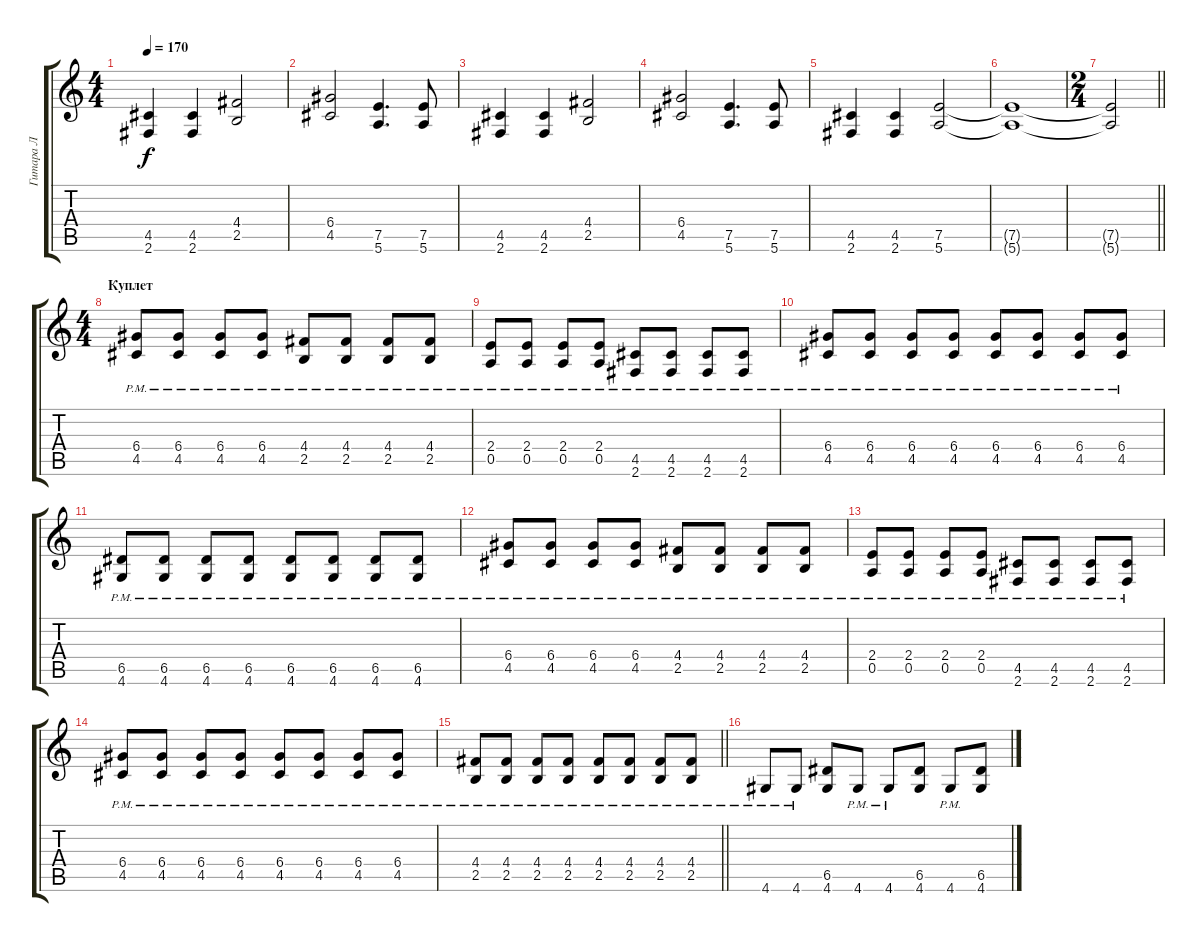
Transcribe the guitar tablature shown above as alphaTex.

\track ("Гитара Л" "Гитара Л") {instrument distortionguitar}
\staff {score tabs}
\tuning (E4 B3 G3 D3 A2 E2) {hide}
\ts (4 4)
\tempo 170
\clef g2
\ks c
(4.5 2.6).4{dy f} (4.5 2.6).4 (4.4 2.5).2 |
(6.4 4.5).2 (7.5 5.6).4{d} (7.5 5.6).8 |
(4.5 2.6).4 (4.5 2.6).4 (4.4 2.5).2 |
(6.4 4.5).2 (7.5 5.6).4{d} (7.5 5.6).8 |
(4.5 2.6).4 (4.5 2.6).4 (7.5 5.6).2 |
(7.5{t} 5.6{t}).1 |
\ts (2 4)
\barLineRight lightlight
(7.5{t} 5.6{t}).2 |
\ts (4 4)
\section ("" "Куплет")
(6.4{pm} 4.5{pm}).8 (6.4{pm} 4.5{pm}).8 (6.4{pm} 4.5{pm}).8 (6.4{pm} 4.5{pm}).8 (4.4{pm} 2.5{pm}).8 (4.4{pm} 2.5{pm}).8 (4.4{pm} 2.5{pm}).8 (4.4{pm} 2.5{pm}).8 |
(2.4{pm} 0.5{pm}).8 (2.4{pm} 0.5{pm}).8 (2.4{pm} 0.5{pm}).8 (2.4{pm} 0.5{pm}).8 (4.5{pm} 2.6{pm}).8 (4.5{pm} 2.6{pm}).8 (4.5{pm} 2.6{pm}).8 (4.5{pm} 2.6{pm}).8 |
(6.4{pm} 4.5{pm}).8 (6.4{pm} 4.5{pm}).8 (6.4{pm} 4.5{pm}).8 (6.4{pm} 4.5{pm}).8 (6.4{pm} 4.5{pm}).8 (6.4{pm} 4.5{pm}).8 (6.4{pm} 4.5{pm}).8 (6.4{pm} 4.5{pm}).8 |
(6.5{pm} 4.6{pm}).8 (6.5{pm} 4.6{pm}).8 (6.5{pm} 4.6{pm}).8 (6.5{pm} 4.6{pm}).8 (6.5{pm} 4.6{pm}).8 (6.5{pm} 4.6{pm}).8 (6.5{pm} 4.6{pm}).8 (6.5{pm} 4.6{pm}).8 |
(6.4{pm} 4.5{pm}).8 (6.4{pm} 4.5{pm}).8 (6.4{pm} 4.5{pm}).8 (6.4{pm} 4.5{pm}).8 (4.4{pm} 2.5{pm}).8 (4.4{pm} 2.5{pm}).8 (4.4{pm} 2.5{pm}).8 (4.4{pm} 2.5{pm}).8 |
(2.4{pm} 0.5{pm}).8 (2.4{pm} 0.5{pm}).8 (2.4{pm} 0.5{pm}).8 (2.4{pm} 0.5{pm}).8 (4.5{pm} 2.6{pm}).8 (4.5{pm} 2.6{pm}).8 (4.5{pm} 2.6{pm}).8 (4.5{pm} 2.6{pm}).8 |
(6.4{pm} 4.5{pm}).8 (6.4{pm} 4.5{pm}).8 (6.4{pm} 4.5{pm}).8 (6.4{pm} 4.5{pm}).8 (6.4{pm} 4.5{pm}).8 (6.4{pm} 4.5{pm}).8 (6.4{pm} 4.5{pm}).8 (6.4{pm} 4.5{pm}).8 |
\barLineRight lightlight
(4.4{pm} 2.5{pm}).8 (4.4{pm} 2.5{pm}).8 (4.4{pm} 2.5{pm}).8 (4.4{pm} 2.5{pm}).8 (4.4{pm} 2.5{pm}).8 (4.4{pm} 2.5{pm}).8 (4.4{pm} 2.5{pm}).8 (4.4{pm} 2.5{pm}).8 |
\section ("" " ")
4.6{pm}.8{volume 10} 4.6{pm}.8 (6.5 4.6).8 4.6{pm}.8 4.6{pm}.8 (6.5 4.6).8 4.6{pm}.8 (6.5 4.6).8
